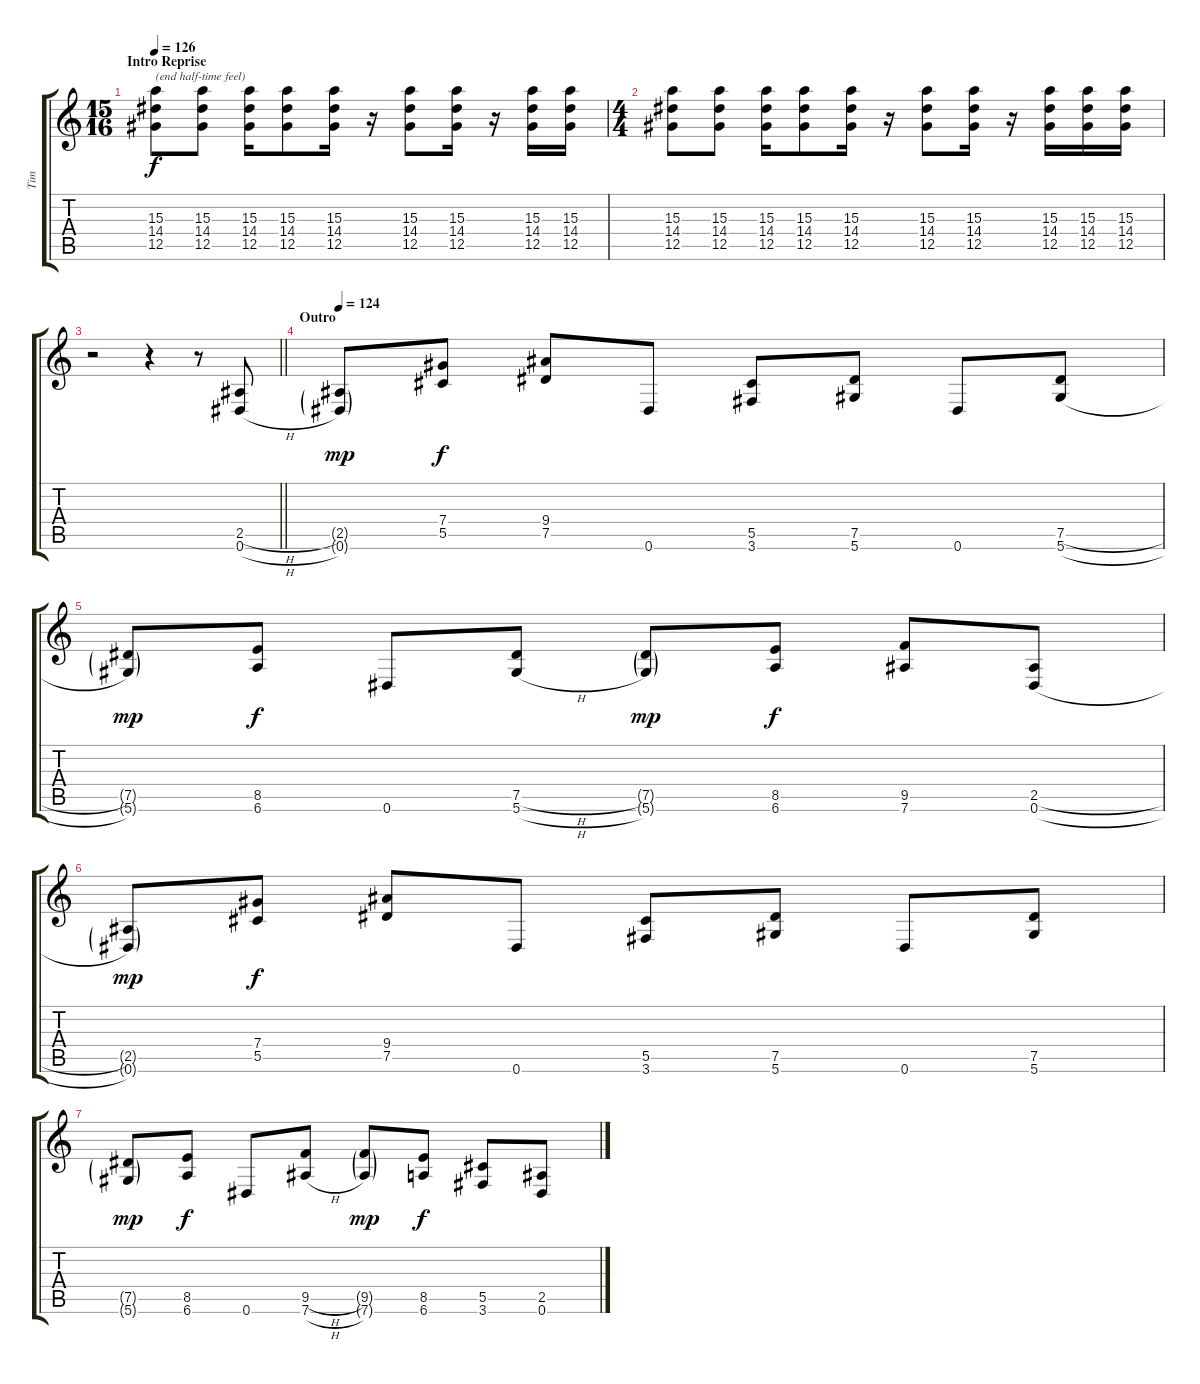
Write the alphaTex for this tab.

\track ("Tim" "Tim") {instrument overdrivenguitar}
\staff {score tabs}
\tuning (Eb4 Bb3 Gb3 Db3 Ab2 Eb2) {hide}
\ts (15 16)
\section ("" "Intro Reprise")
\tempo 126
\clef g2
\ks c
(15.3 14.4 12.5).8{txt "(end half-time feel)" dy f} (15.3 14.4 12.5).8 (15.3 14.4 12.5).16 (15.3 14.4 12.5).8 (15.3 14.4 12.5).16 r.16 (15.3 14.4 12.5).8 (15.3 14.4 12.5).16 r.16 (15.3 14.4 12.5).16 (15.3 14.4 12.5).16 |
\ts (4 4)
(15.3 14.4 12.5).8 (15.3 14.4 12.5).8 (15.3 14.4 12.5).16 (15.3 14.4 12.5).8 (15.3 14.4 12.5).16 r.16 (15.3 14.4 12.5).8 (15.3 14.4 12.5).16 r.16 (15.3 14.4 12.5).16 (15.3 14.4 12.5).16 (15.3 14.4 12.5).16 |
\barLineRight lightlight
r.2 r.4 r.8 (2.5{h} 0.6{h}).8 |
\section ("" "Outro")
\tempo 124
(2.5{g} 0.6{g}).8{dy mp} (7.4 5.5).8{dy f} (9.4 7.5).8 0.6.8 (5.5 3.6).8 (7.5 5.6).8 0.6.8 (7.5{h} 5.6{h}).8 |
(7.5{g} 5.6{g}).8{dy mp} (8.5 6.6).8{dy f} 0.6.8 (7.5{h} 5.6{h}).8 (7.5{g} 5.6{g}).8{dy mp} (8.5 6.6).8{dy f} (9.5 7.6).8 (2.5{h} 0.6{h}).8 |
(2.5{g} 0.6{g}).8{dy mp} (7.4 5.5).8{dy f} (9.4 7.5).8 0.6.8 (5.5 3.6).8 (7.5 5.6).8 0.6.8 (7.5 5.6).8 |
(7.5{g} 5.6{g}).8{dy mp} (8.5 6.6).8{dy f} 0.6.8 (9.5{h} 7.6{h}).8 (9.5{g} 7.6{g}).8{dy mp} (8.5 6.6).8{dy f} (5.5 3.6).8 (2.5{h} 0.6{h}).8
